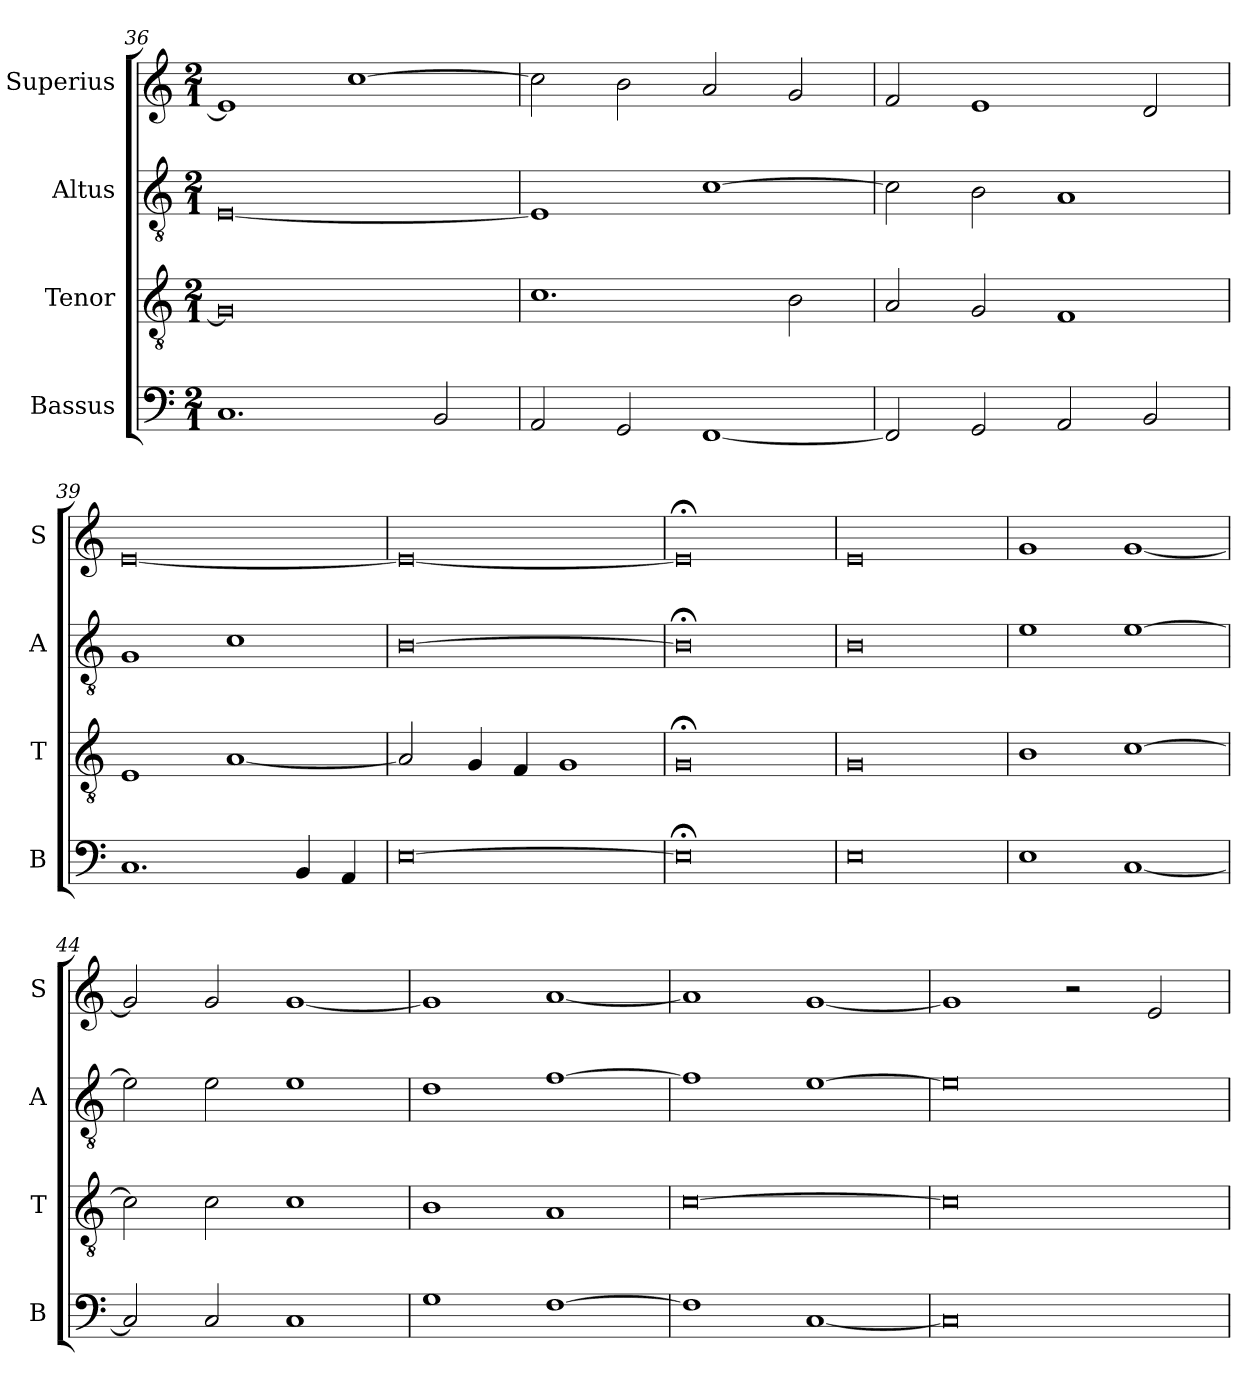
**kern	**kern	**kern	**kern
*part4	*part3	*part2	*part1
*staff4	*staff3	*staff2	*staff1
*I"Bassus	*I"Tenor	*I"Altus	*I"Superius
*I'B	*I'T	*I'A	*I'S
*clefF4	*clefGv2	*clefGv2	*clefG2
*k[]	*k[]	*k[]	*k[]
*C:	*C:	*C:	*C:
*M2/1	*M2/1	*M2/1	*M2/1
=36	=36	=36	=36
1.C	0G]	[0E	1e]
.	.	.	[1cc
2BB	.	.	.
=37	=37	=37	=37
2AA	1.c	1E]	2cc]
2GG	.	.	2b
[1FF	.	[1c	2a
.	2B	.	2g
=38	=38	=38	=38
2FF]	2A	2c]	2f
2GG	2G	2B	1e
2AA	1F	1A	.
2BB	.	.	2d
=39	=39	=39	=39
1.C	1E	1G	[0e
.	[1A	1c	.
4BB	.	.	.
4AA	.	.	.
=40	=40	=40	=40
[0E	2A]	[0B	0e_
.	4G	.	.
.	4F	.	.
.	1G	.	.
=41	=41	=41	=41
0E;<]	0G;<	0B;<]	0e;<]
=42	=42	=42	=42
0E	0G	0B	0e
=43	=43	=43	=43
1E	1B	1e	1g
[1C	[1c	[1e	[1g
=44	=44	=44	=44
2C]	2c]	2e]	2g]
2C	2c	2e	2g
1C	1c	1e	[1g
=45	=45	=45	=45
1G	1B	1d	1g]
[1F	1A	[1f	[1a
=46	=46	=46	=46
1F]	[0c	1f]	1a]
[1C	.	[1e	[1g
=47	=47	=47	=47
0C]	0c]	0e]	1g]
.	.	.	2r
.	.	.	2e
=	=	=	=
*-	*-	*-	*-
